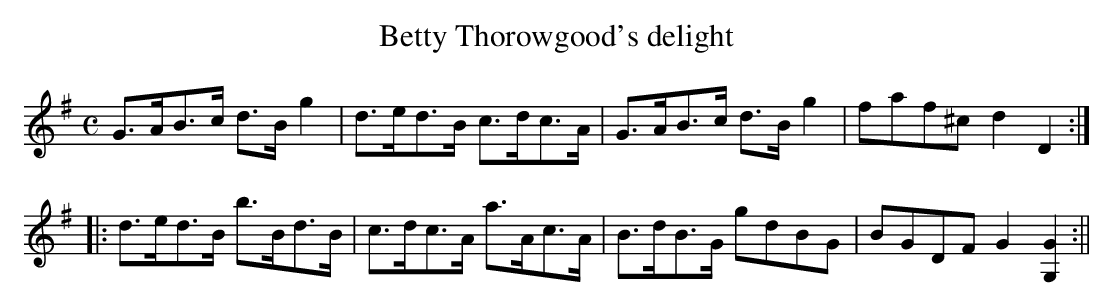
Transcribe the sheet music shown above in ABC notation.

X:1
T:Betty Thorowgood's delight
M:C
L:1/8
K:G
G>AB>c d>B g2 | d>ed>B c>dc>A | G>AB>c d>B g2 | faf^c d2D2 :|
|: d>ed>B b>Bd>B | c>dc>A a>Ac>A | B>dB>G gdBG | BGDF G2 [G,2G2 ]:||
